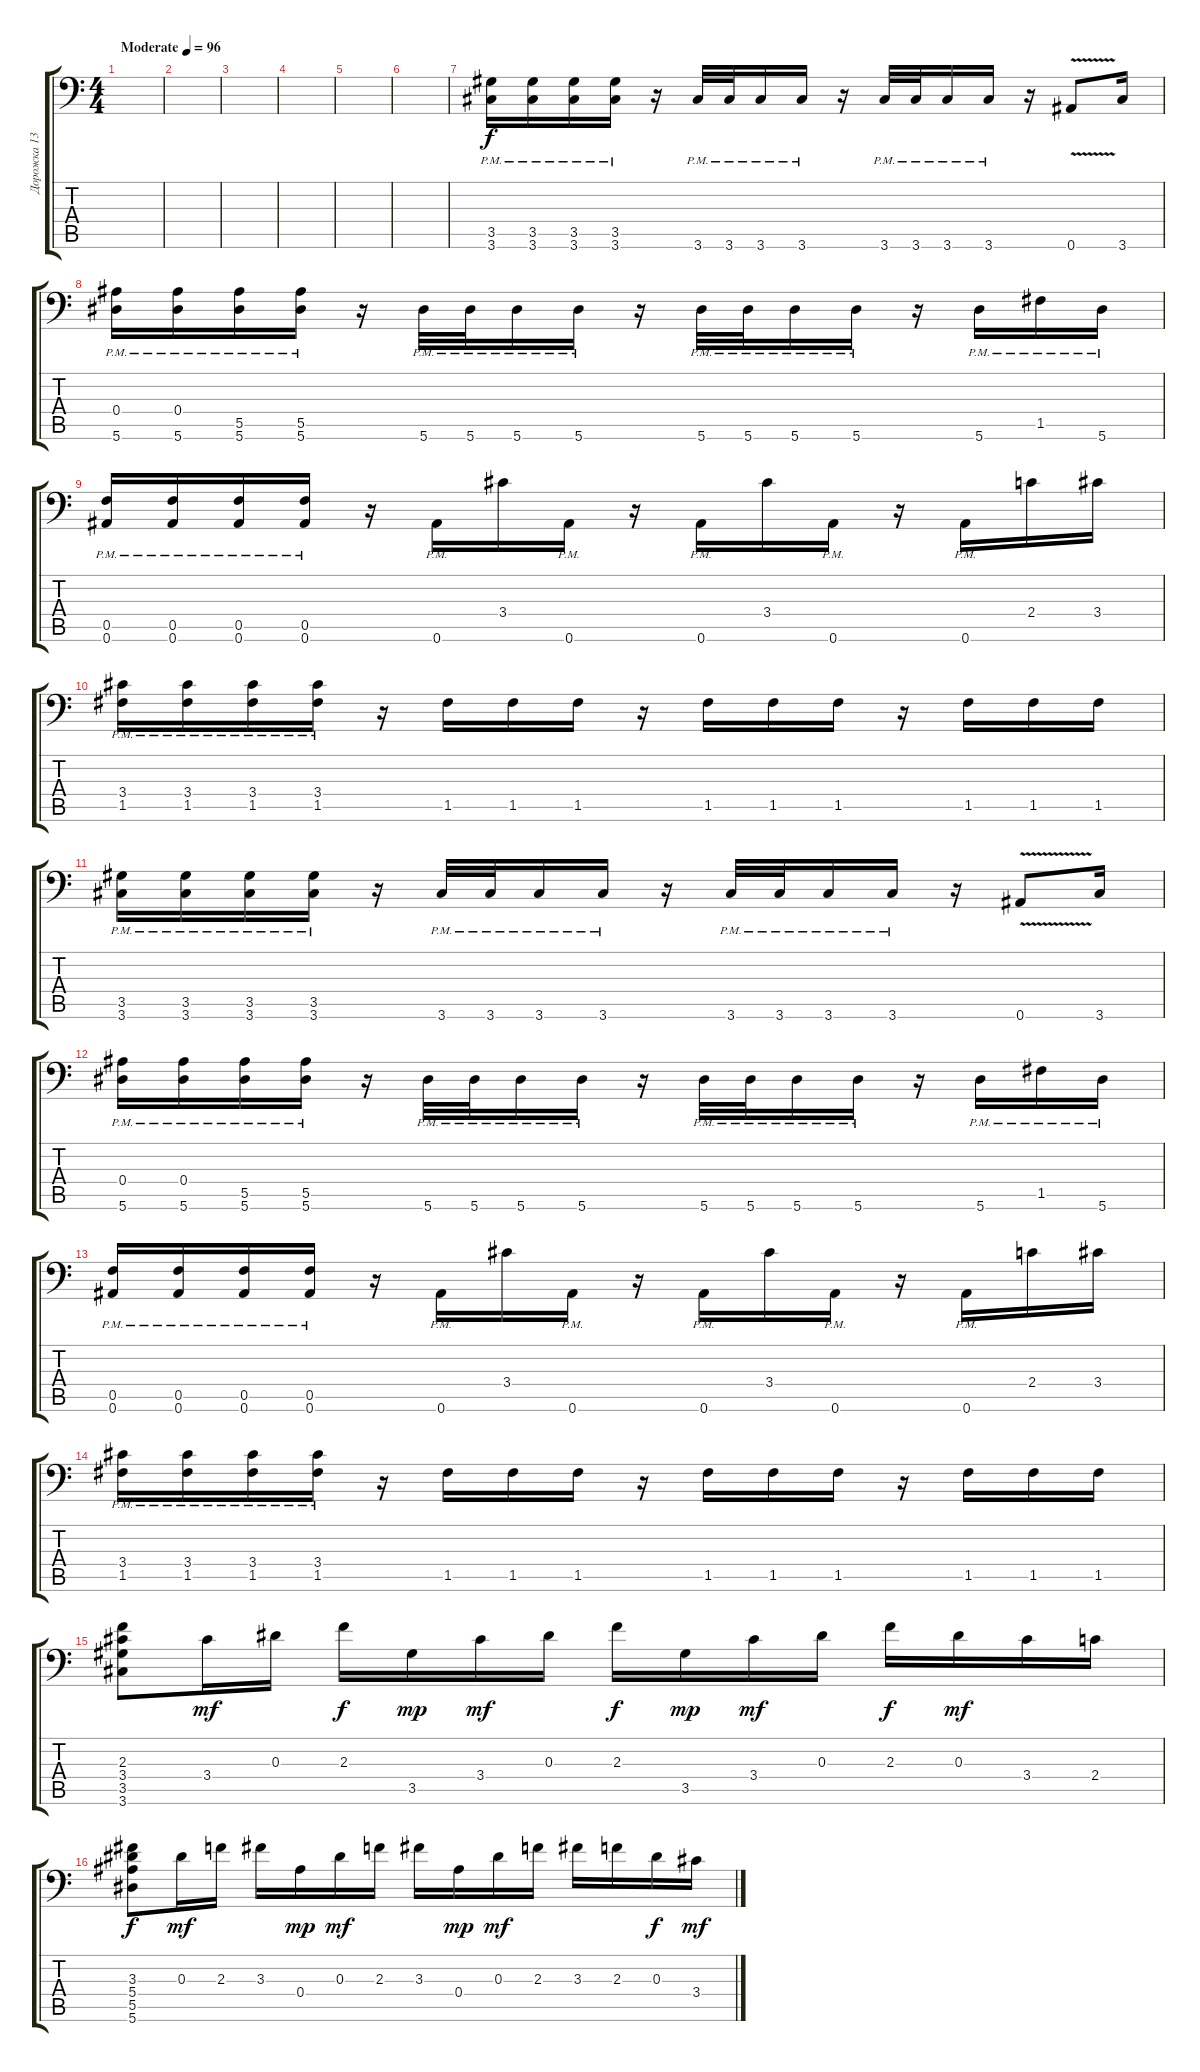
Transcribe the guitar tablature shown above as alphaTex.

\track ("Дорожка 13" "Дорожка 13") {instrument distortionguitar}
\staff {score tabs}
\tuning (C4 G3 Eb3 Bb2 F2 Bb1) {hide}
\ts (4 4)
\tempo (96 "Moderate")
\clef f4
\ks c
|
|
|
|
|
|
(3.5{pm} 3.6{pm}).16 (3.5{pm} 3.6{pm}).16 (3.5{pm} 3.6{pm}).16 (3.5{pm} 3.6{pm}).16 r.16 3.6{pm}.32 3.6{pm}.32 3.6{pm}.16 3.6{pm}.16 r.16 3.6{pm}.32 3.6{pm}.32 3.6{pm}.16 3.6{pm}.16 r.16 0.6{v}.8 3.6.16 |
(0.4{pm} 5.6{pm}).16 (0.4{pm} 5.6{pm}).16 (5.5{pm} 5.6{pm}).16 (5.5{pm} 5.6{pm}).16 r.16 5.6{pm}.32 5.6{pm}.32 5.6{pm}.16 5.6{pm}.16 r.16 5.6{pm}.32 5.6{pm}.32 5.6{pm}.16 5.6{pm}.16 r.16 5.6{pm}.16 1.5{pm}.16 5.6{pm}.16 |
(0.5{pm} 0.6{pm}).16 (0.5{pm} 0.6{pm}).16 (0.5{pm} 0.6{pm}).16 (0.5{pm} 0.6{pm}).16 r.16 0.6{pm}.16 3.4.16 0.6{pm}.16 r.16 0.6{pm}.16 3.4.16 0.6{pm}.16 r.16 0.6{pm}.16 2.4.16 3.4.16 |
(3.4{pm} 1.5{pm}).16 (3.4{pm} 1.5{pm}).16 (3.4{pm} 1.5{pm}).16 (3.4{pm} 1.5{pm}).16 r.16 1.5.16 1.5.16 1.5.16 r.16 1.5.16 1.5.16 1.5.16 r.16 1.5.16 1.5.16 1.5.16 |
(3.5{pm} 3.6{pm}).16 (3.5{pm} 3.6{pm}).16 (3.5{pm} 3.6{pm}).16 (3.5{pm} 3.6{pm}).16 r.16 3.6{pm}.32 3.6{pm}.32 3.6{pm}.16 3.6{pm}.16 r.16 3.6{pm}.32 3.6{pm}.32 3.6{pm}.16 3.6{pm}.16 r.16 0.6{v}.8 3.6.16 |
(0.4{pm} 5.6{pm}).16 (0.4{pm} 5.6{pm}).16 (5.5{pm} 5.6{pm}).16 (5.5{pm} 5.6{pm}).16 r.16 5.6{pm}.32 5.6{pm}.32 5.6{pm}.16 5.6{pm}.16 r.16 5.6{pm}.32 5.6{pm}.32 5.6{pm}.16 5.6{pm}.16 r.16 5.6{pm}.16 1.5{pm}.16 5.6{pm}.16 |
(0.5{pm} 0.6{pm}).16 (0.5{pm} 0.6{pm}).16 (0.5{pm} 0.6{pm}).16 (0.5{pm} 0.6{pm}).16 r.16 0.6{pm}.16 3.4.16 0.6{pm}.16 r.16 0.6{pm}.16 3.4.16 0.6{pm}.16 r.16 0.6{pm}.16 2.4.16 3.4.16 |
(3.4{pm} 1.5{pm}).16 (3.4{pm} 1.5{pm}).16 (3.4{pm} 1.5{pm}).16 (3.4{pm} 1.5{pm}).16 r.16 1.5.16 1.5.16 1.5.16 r.16 1.5.16 1.5.16 1.5.16 r.16 1.5.16 1.5.16 1.5.16 |
(2.3 3.4 3.5 3.6).8 3.4.16{dy mf} 0.3.16 2.3.16{dy f} 3.5.16{dy mp} 3.4.16{dy mf} 0.3.16 2.3.16{dy f} 3.5.16{dy mp} 3.4.16{dy mf} 0.3.16 2.3.16{dy f} 0.3.16{dy mf} 3.4.16 2.4.16 |
(3.3 5.4 5.5 5.6).8{dy f} 0.3.16{dy mf} 2.3.16 3.3.16 0.4.16{dy mp} 0.3.16{dy mf} 2.3.16 3.3.16 0.4.16{dy mp} 0.3.16{dy mf} 2.3.16 3.3.16 2.3.16 0.3.16{dy f} 3.4.16{dy mf}
